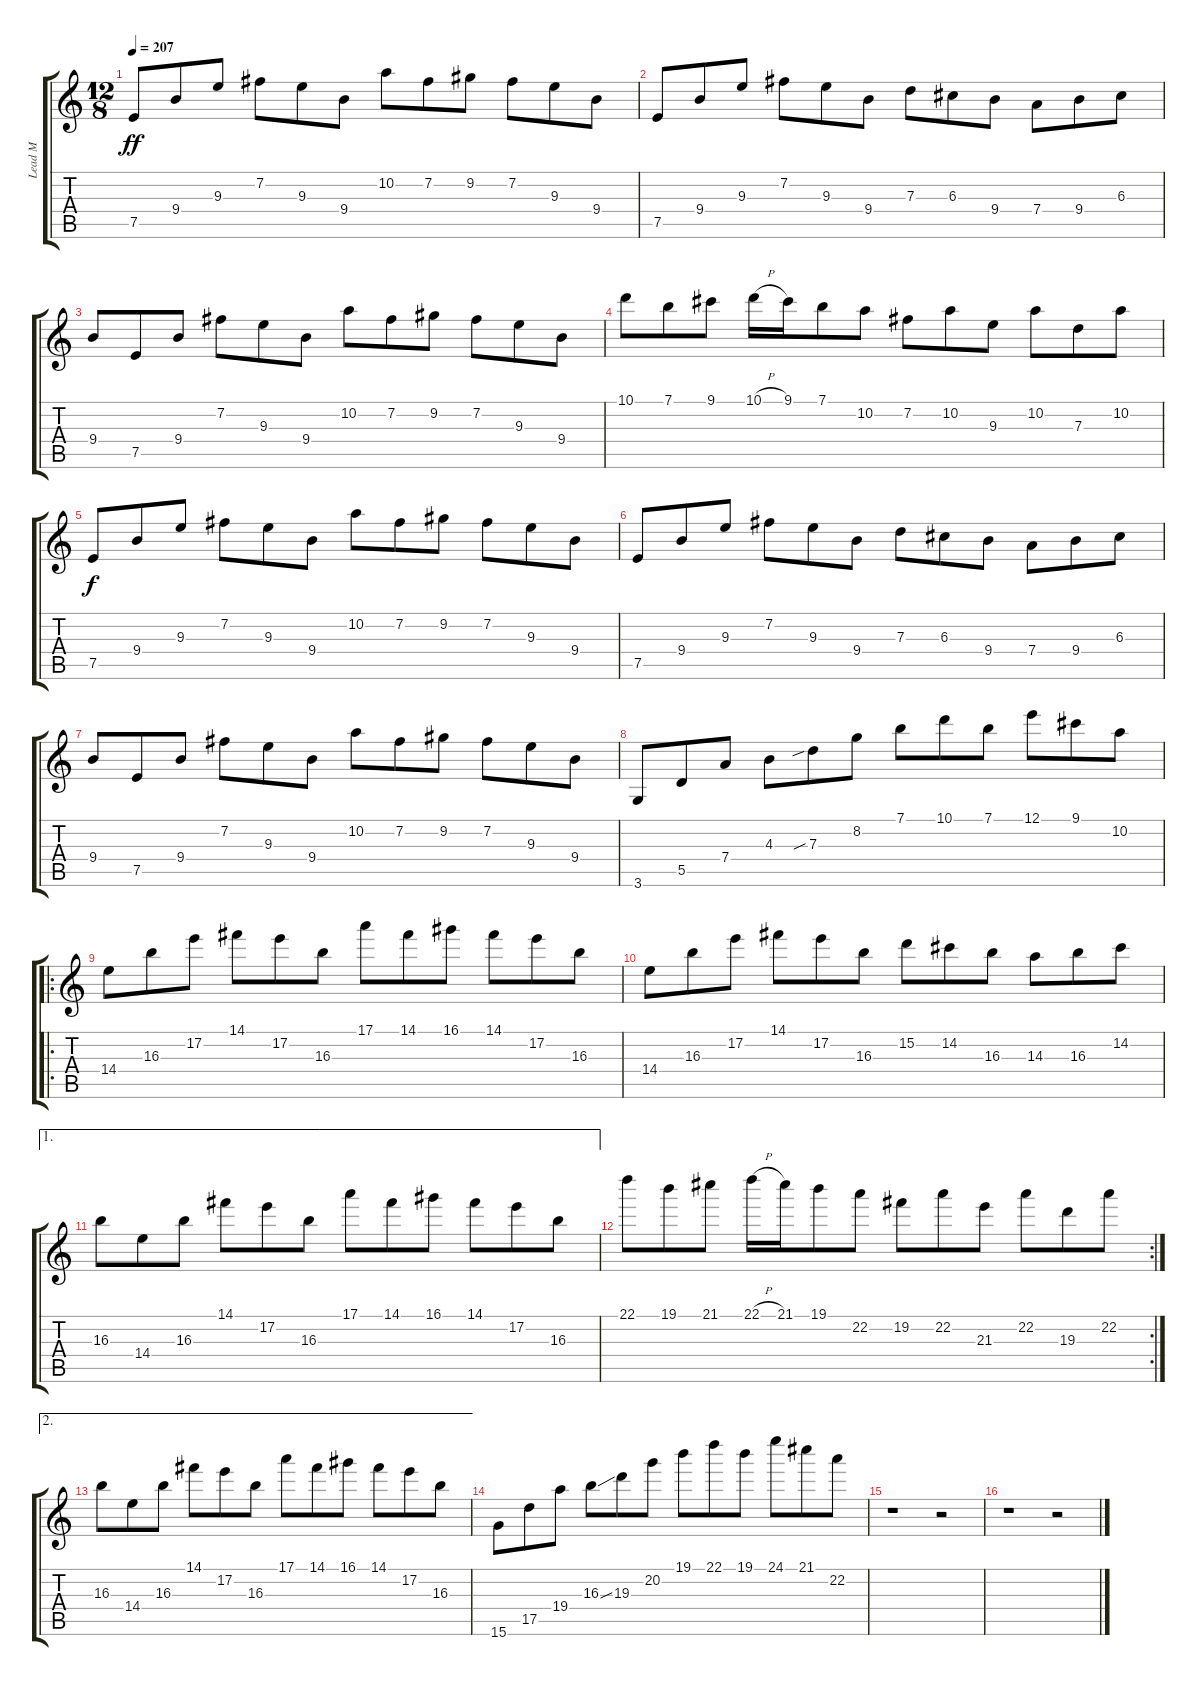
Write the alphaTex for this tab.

\track ("Lead M" "Lead M") {instrument distortionguitar}
\staff {score tabs}
\tuning (E4 B3 G3 D3 A2 E2) {hide}
\ts (12 8)
\tempo 207
\clef g2
\ks c
7.5.8{dy ff instrument distortionguitar} 9.4.8 9.3.8 7.2.8 9.3.8 9.4.8 10.2.8 7.2.8 9.2.8 7.2.8 9.3.8 9.4.8 |
7.5.8 9.4.8 9.3.8 7.2.8 9.3.8 9.4.8 7.3.8 6.3.8 9.4.8 7.4.8 9.4.8 6.3.8 |
9.4.8 7.5.8 9.4.8 7.2.8 9.3.8 9.4.8 10.2.8 7.2.8 9.2.8 7.2.8 9.3.8 9.4.8 |
10.1.8 7.1.8 9.1.8 10.1{h}.16 9.1.16 7.1.8 10.2.8 7.2.8 10.2.8 9.3.8 10.2.8 7.3.8 10.2.8 |
7.5.8{dy f} 9.4.8 9.3.8 7.2.8 9.3.8 9.4.8 10.2.8 7.2.8 9.2.8 7.2.8 9.3.8 9.4.8 |
7.5.8 9.4.8 9.3.8 7.2.8 9.3.8 9.4.8 7.3.8 6.3.8 9.4.8 7.4.8 9.4.8 6.3.8 |
9.4.8 7.5.8 9.4.8 7.2.8 9.3.8 9.4.8 10.2.8 7.2.8 9.2.8 7.2.8 9.3.8 9.4.8 |
3.6.8 5.5.8 7.4.8 4.3.8 7.3{sib}.8 8.2.8 7.1.8 10.1.8 7.1.8 12.1.8 9.1.8 10.2.8 |
\ro
14.4.8 16.3.8 17.2.8 14.1.8 17.2.8 16.3.8 17.1.8 14.1.8 16.1.8 14.1.8 17.2.8 16.3.8 |
14.4.8 16.3.8 17.2.8 14.1.8 17.2.8 16.3.8 15.2.8 14.2.8 16.3.8 14.3.8 16.3.8 14.2.8 |
\ae 1
16.3.8 14.4.8 16.3.8 14.1.8 17.2.8 16.3.8 17.1.8 14.1.8 16.1.8 14.1.8 17.2.8 16.3.8 |
\rc 2
22.1.8 19.1.8 21.1.8 22.1{h}.16 21.1.16 19.1.8 22.2.8 19.2.8 22.2.8 21.3.8 22.2.8 19.3.8 22.2.8 |
\ae 2
16.3.8 14.4.8 16.3.8 14.1.8 17.2.8 16.3.8 17.1.8 14.1.8 16.1.8 14.1.8 17.2.8 16.3.8 |
15.6.8 17.5.8 19.4.8 16.3{ss}.8 19.3.8 20.2.8 19.1.8 22.1.8 19.1.8 24.1.8 21.1.8 22.2.8 |
r.1 r.2 |
r.1 r.2
